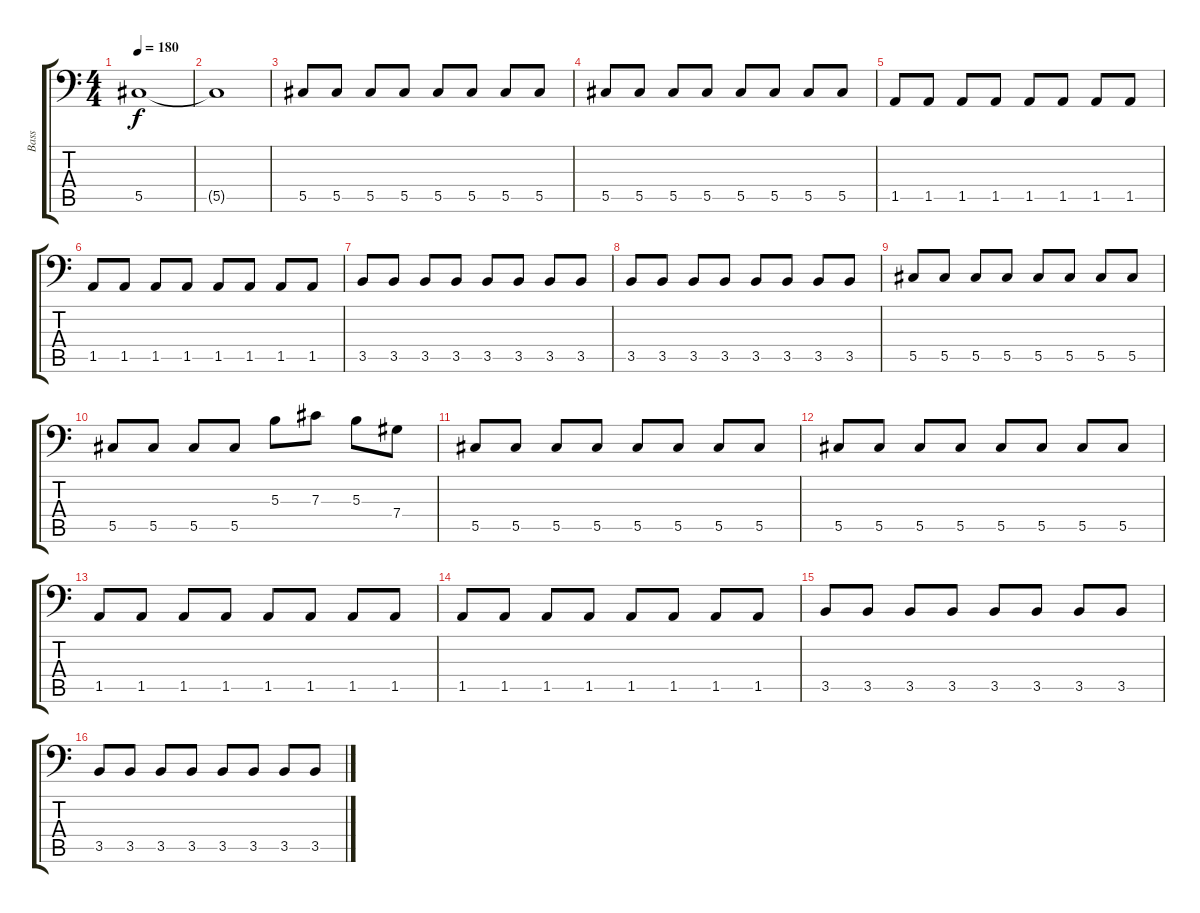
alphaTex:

\track ("Bass" "Bass") {instrument electricbasspick}
\staff {score tabs}
\tuning (Eb3 Bb2 Gb2 Db2 Ab1 Eb1) {hide}
\ts (4 4)
\tempo 180
\clef f4
\ks c
5.5.1{dy f} |
5.5{t}.1 |
5.5.8 5.5.8 5.5.8 5.5.8 5.5.8 5.5.8 5.5.8 5.5.8 |
5.5.8 5.5.8 5.5.8 5.5.8 5.5.8 5.5.8 5.5.8 5.5.8 |
1.5.8 1.5.8 1.5.8 1.5.8 1.5.8 1.5.8 1.5.8 1.5.8 |
1.5.8 1.5.8 1.5.8 1.5.8 1.5.8 1.5.8 1.5.8 1.5.8 |
3.5.8 3.5.8 3.5.8 3.5.8 3.5.8 3.5.8 3.5.8 3.5.8 |
3.5.8 3.5.8 3.5.8 3.5.8 3.5.8 3.5.8 3.5.8 3.5.8 |
5.5.8 5.5.8 5.5.8 5.5.8 5.5.8 5.5.8 5.5.8 5.5.8 |
5.5.8 5.5.8 5.5.8 5.5.8 5.3.8 7.3.8 5.3.8 7.4.8 |
5.5.8 5.5.8 5.5.8 5.5.8 5.5.8 5.5.8 5.5.8 5.5.8 |
5.5.8 5.5.8 5.5.8 5.5.8 5.5.8 5.5.8 5.5.8 5.5.8 |
1.5.8 1.5.8 1.5.8 1.5.8 1.5.8 1.5.8 1.5.8 1.5.8 |
1.5.8 1.5.8 1.5.8 1.5.8 1.5.8 1.5.8 1.5.8 1.5.8 |
3.5.8 3.5.8 3.5.8 3.5.8 3.5.8 3.5.8 3.5.8 3.5.8 |
3.5.8 3.5.8 3.5.8 3.5.8 3.5.8 3.5.8 3.5.8 3.5.8
